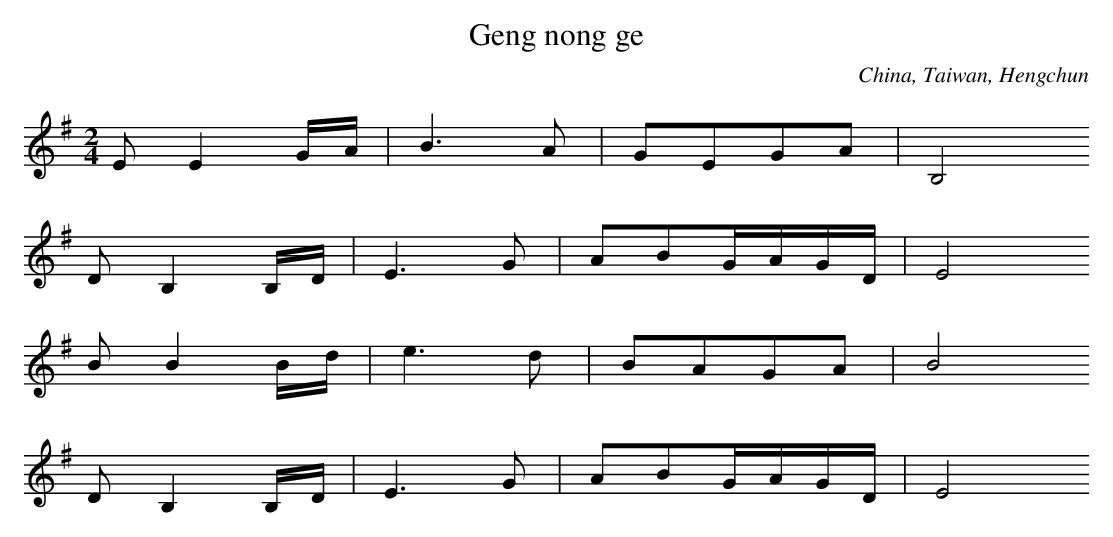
X:1
T: Geng nong ge
O: China, Taiwan, Hengchun
M: 2/4
L: 1/16
K: G
E2E4GA | B6A2 | G2E2G2A2 | B,8
D2B,4B,D | E6G2 | A2B2GAGD | E8
B2B4Bd | e6d2 | B2A2G2A2 | B8
D2B,4B,D | E6G2 | A2B2GAGD | E8
